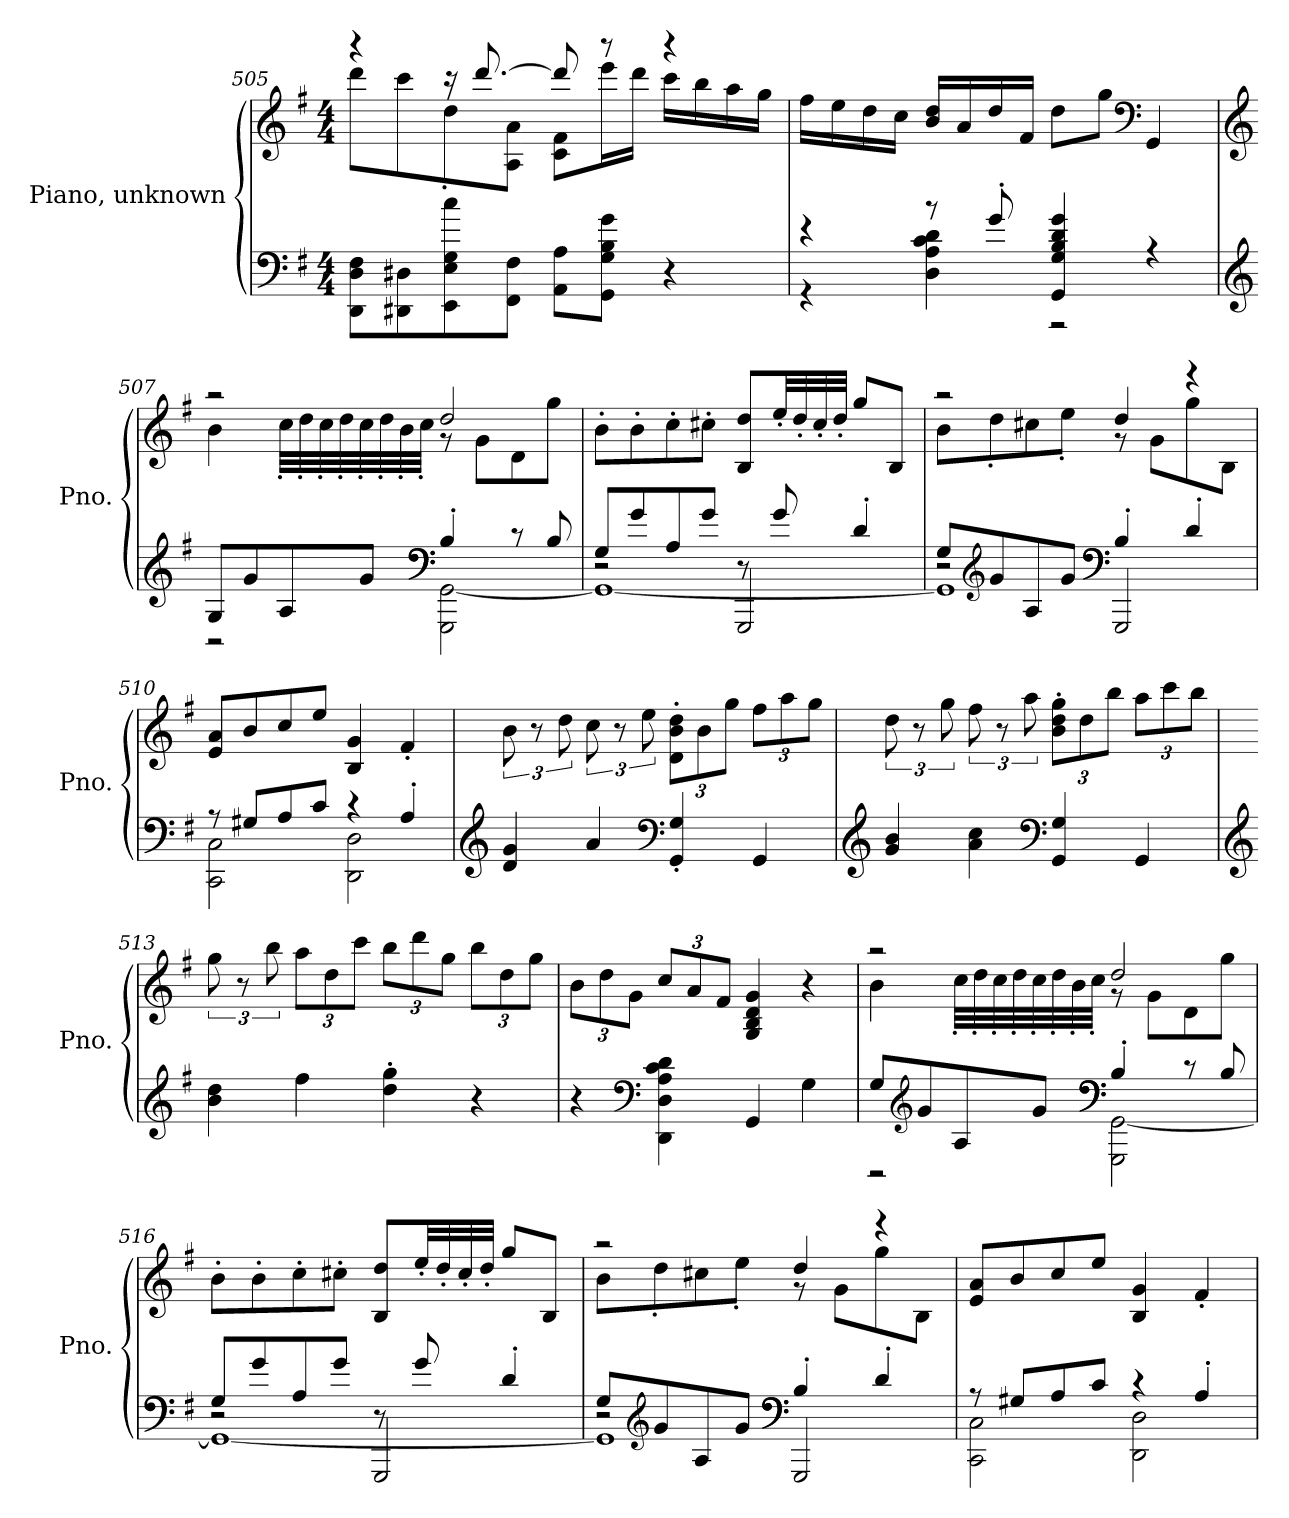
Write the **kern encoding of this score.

**kern	**kern
*part1	*part1
*staff2	*staff1
*I"Piano, unknown	*
*I'Pno.	*
*clefF4	*clefG2
*k[f#]	*k[f#]
*M4/4	*M4/4
=505	=505
*	*^
8DD\ 8D\ 8F#\L	4r	8ddd\L
8DD#X\ 8D#X\	.	8ccc\
8EE\ 8E\ 8G\ 8cc\	16r	8dd'\
.	[8.ddd/	.
8FF#\ 8F#\J	.	8A\ 8a\J
8AA\ 8A\L	8ddd/]	8c\ 8f#\L
8GG\ 8G\ 8B\ 8g\J	8r	16eee\L
.	.	16ddd\JJ
4r	4r	16ccc\LL
.	.	16bb\
.	.	16aa\
.	.	16gg\JJ
*	*v	*v
=506	=506
*^	*
4r	4r	16ff#\LL
.	.	16ee\
.	.	16dd\
.	.	16cc\JJ
8r	4D\ 4A\ 4c\ 4d\	16b/ 16dd/LL
.	.	16a/
8g'/	.	16dd/
.	.	16f#/JJ
4GG/ 4G/ 4B/ 4d/ 4g/	2r	8dd\L
.	.	8gg\J
*	*	*clefF4
4r	.	4GG/
!!LO:LB:g=z
=507	=507	=507
*clefG2	*	*clefG2
*	*	*^
8G/L	2r	2r	4b\
8g/	.	.	.
8A/	.	.	32cc'\LLL
.	.	.	32dd'\
.	.	.	32cc'\
.	.	.	32dd'\
8g/J	.	.	32cc'\
.	.	.	32dd'\
.	.	.	32b'\
.	.	.	32cc'\JJJ
*clefF4	*	*	*
4B'/	2GGG\ [2GG\	2dd/	8r
.	.	.	8g\L
8r	.	.	8d\
8B/	.	.	8gg\J
*	*	*v	*v
=508	=508	=508
*	*^	*
8G/L	1GG_	2r	8b'\L
8g/	.	.	8b'\
8A/	.	.	8cc'\
8g/J	.	.	8cc#X'\J
8r	.	2GGG/	8B/ 8dd/L
8g/	.	.	32ee'/LL
.	.	.	32dd'/
.	.	.	32cc#'/
.	.	.	32dd'/JJJ
4d'/	.	.	8gg/L
.	.	.	8B/J
=509	=509	=509	=509
*	*	*	*^
8G/L	1GG]	2r	2r	8b\L
*clefG2	*	*	*	*
8g/	.	.	.	8dd'\
8A/	.	.	.	8cc#X\
8g/J	.	.	.	8ee'\J
*clefF4	*	*	*	*
4B'/	.	2GGG/	4dd/	8r
.	.	.	.	8g\L
4d'/	.	.	4r	8gg\
.	.	.	.	8B\J
*	*v	*v	*	*
*	*	*v	*v
!!LO:LB:g=z
=510	=510	=510
8r	2CC\ 2C\	8e/ 8a/L
8G#X/L	.	8b/
8A/	.	8cc/
8c/J	.	8ee/J
4r	2DD\ 2D\	4B/ 4g/
4A'/	.	4f#'/
*v	*v	*
=511	=511
*clefG2	*
4d/ 4g/	12b\
.	12r
.	12dd\
4a/	12cc\
.	12r
.	12ee\
*clefF4	*
*	*Xbrackettup
4GG/' 4G/'	12d\' 12b\' 12dd\'L
.	12b\
.	12gg\J
4GG/	12ff#\L
.	12aa\
.	12gg\J
=512	=512
*clefG2	*
*	*brackettup
4g/ 4b/	12dd\
.	12r
.	12gg\
4a\ 4cc\	12ff#\
.	12r
.	12aa\
*clefF4	*
*	*Xbrackettup
4GG/ 4G/	12b\' 12dd\' 12gg\'L
.	12dd\
.	12bb\J
4GG/	12aa\L
.	12ccc\
.	12bb\J
!!LO:LB:g=z
=513	=513
*clefG2	*
*	*brackettup
4b\ 4dd\	12gg\
.	12r
.	12bb\
*	*Xbrackettup
4ff#\	12aa\L
.	12dd\
.	12ccc\J
4dd\' 4gg\'	12bb\L
.	12ddd\
.	12gg\J
4r	12bb\L
.	12dd\
.	12gg\J
=514	=514
4r	12b\L
.	12dd\
.	12g\J
*clefF4	*
4DD\ 4D\ 4A\ 4c\ 4d\	12cc/L
.	12a/
.	12f#/J
4GG/	4G/ 4B/ 4d/ 4g/
4G\	4r
=515	=515
*^	*^
8G/L	2r	2r	4b\
*clefG2	*	*	*
8g/	.	.	.
8A/	.	.	32cc'\LLL
.	.	.	32dd'\
.	.	.	32cc'\
.	.	.	32dd'\
8g/J	.	.	32cc'\
.	.	.	32dd'\
.	.	.	32b'\
.	.	.	32cc'\JJJ
*clefF4	*	*	*
4B'/	2GGG\ [2GG\	2dd/	8r
.	.	.	8g\L
8r	.	.	8d\
8B/	.	.	8gg\J
*	*	*v	*v
!!LO:LB:g=z
=516	=516	=516
*	*^	*
8G/L	1GG_	2r	8b'\L
8g/	.	.	8b'\
8A/	.	.	8cc'\
8g/J	.	.	8cc#X'\J
8r	.	2GGG/	8B/ 8dd/L
8g/	.	.	32ee'/LL
.	.	.	32dd'/
.	.	.	32cc#'/
.	.	.	32dd'/JJJ
4d'/	.	.	8gg/L
.	.	.	8B/J
=517	=517	=517	=517
*	*	*	*^
8G/L	1GG]	2r	2r	8b\L
*clefG2	*	*	*	*
8g/	.	.	.	8dd'\
8A/	.	.	.	8cc#X\
8g/J	.	.	.	8ee'\J
*clefF4	*	*	*	*
4B'/	.	2GGG/	4dd/	8r
.	.	.	.	8g\L
4d'/	.	.	4r	8gg\
.	.	.	.	8B\J
*	*v	*v	*	*
*	*	*v	*v
=518	=518	=518
8r	2CC\ 2C\	8e/ 8a/L
8G#X/L	.	8b/
8A/	.	8cc/
8c/J	.	8ee/J
4r	2DD\ 2D\	4B/ 4g/
4A'/	.	4f#'/
*v	*v	*
=	=
*-	*-
